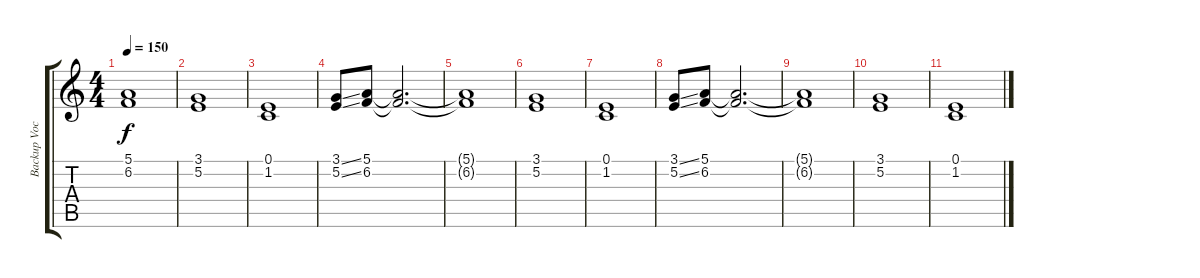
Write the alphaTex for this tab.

\track ("Backup Vocals" "Backup Voc") {instrument bassoon}
\staff {score tabs}
\tuning (E4 B3 G3 D3 A2 D2) {hide}
\ts (4 4)
\tempo 150
\clef g2
\ks c
(5.1{t} 6.2{t}).1{dy f} |
(3.1 5.2).1 |
(0.1 1.2).1 |
(3.1{ss} 5.2{ss}).8{volume 0} (5.1 6.2).8 (5.1{t} 6.2{t}).2{d} |
(5.1{t} 6.2{t}).1 |
(3.1 5.2).1 |
(0.1 1.2).1 |
(3.1{ss} 5.2{ss}).8 (5.1 6.2).8 (5.1{t} 6.2{t}).2{d} |
(5.1{t} 6.2{t}).1 |
(3.1 5.2).1 |
(0.1 1.2).1
